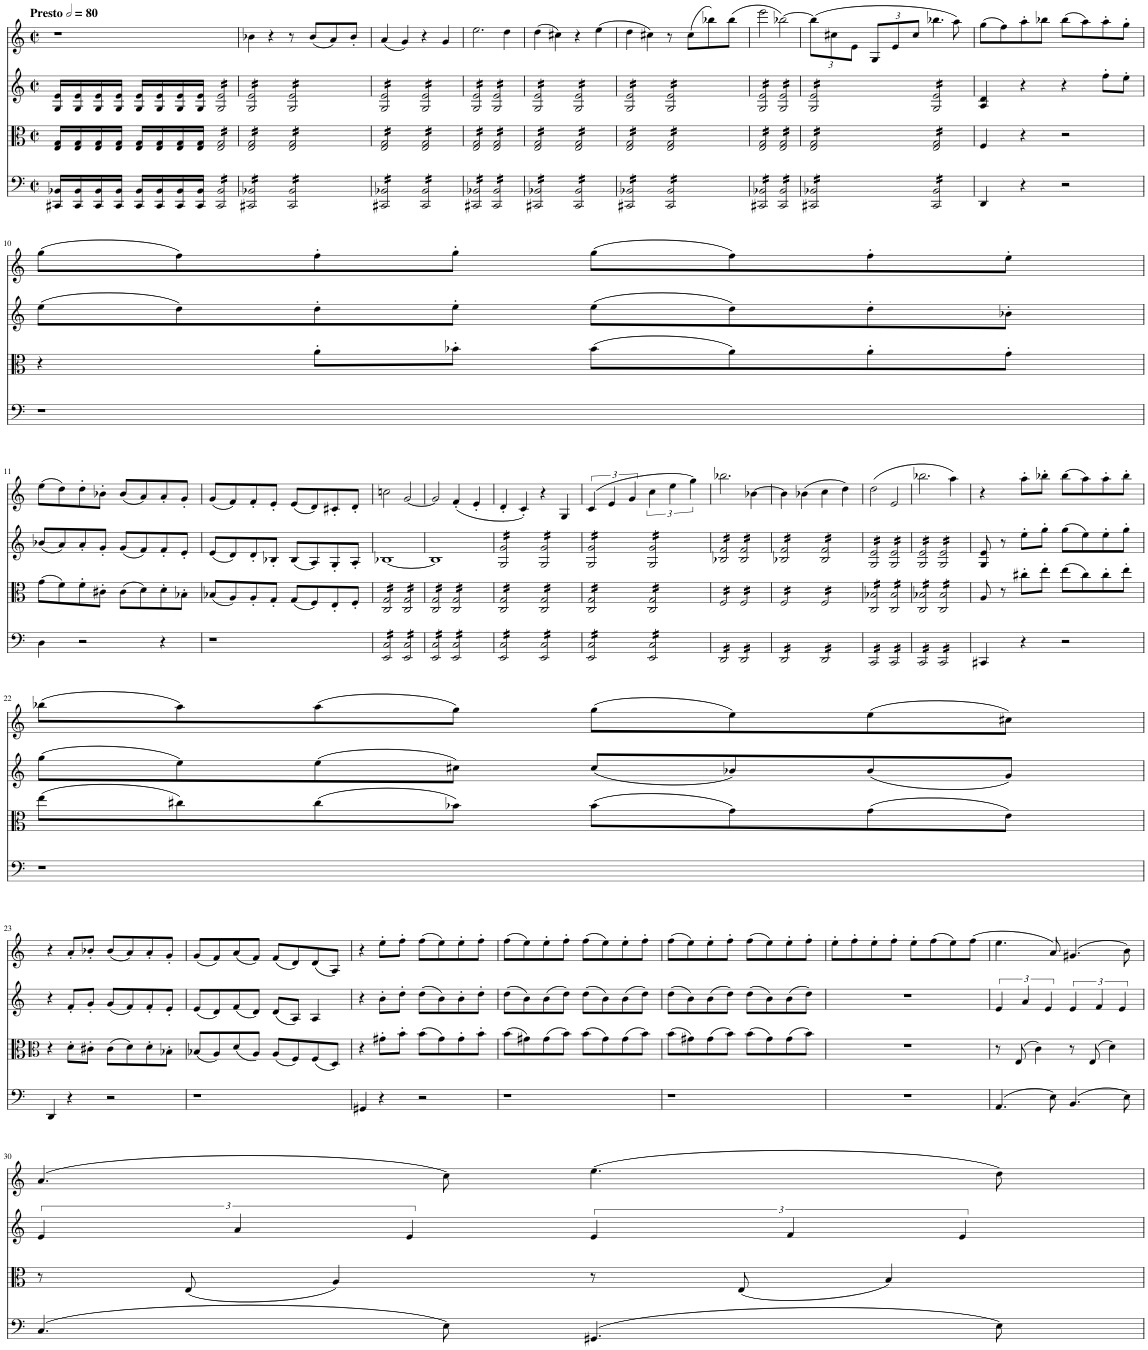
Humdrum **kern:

**kern	**kern	**kern	**kern
*part4	*part3	*part2	*part1
*staff4	*staff3	*staff2	*staff1
*I"Violoncello	*I"Viola	*I"Violin	*I"Violin
*I'Vc	*I'Vla	*I'Vln	*I'Vln
*clefF4	*clefC3	*clefG2	*clefG2
*k[]	*k[]	*k[]	*k[]
*M2/2	*M2/2	*M2/2	*M2/2
*met(c|)	*met(c|)	*met(c|)	*met(c|)
*MM160	*MM160	*MM160	*MM160
=1	=1	=1	=1
!	!	!	!LO:TX:a:B:t=Presto
16CC#X/ 16BB-X/LL	16E/ 16G/LL	16G/ 16e/LL	1r
16CC#/ 16BB-/	16E/ 16G/	16G/ 16e/	.
16CC#/ 16BB-/	16E/ 16G/	16G/ 16e/	.
16CC#/ 16BB-/JJ	16E/ 16G/JJ	16G/ 16e/JJ	.
16CC#/ 16BB-/LL	16E/ 16G/LL	16G/ 16e/LL	.
16CC#/ 16BB-/	16E/ 16G/	16G/ 16e/	.
16CC#/ 16BB-/	16E/ 16G/	16G/ 16e/	.
16CC#/ 16BB-/JJ	16E/ 16G/JJ	16G/ 16e/JJ	.
*tremolo	*	*	*
*	*tremolo	*	*
*	*	*tremolo	*
16CC#/ 16BB-/LL	16E/ 16G/LL	16G/ 16e/LL	.
16CC#/ 16BB-/	16E/ 16G/	16G/ 16e/	.
16CC#/ 16BB-/	16E/ 16G/	16G/ 16e/	.
16CC#/ 16BB-/	16E/ 16G/	16G/ 16e/	.
16CC#/ 16BB-/	16E/ 16G/	16G/ 16e/	.
16CC#/ 16BB-/	16E/ 16G/	16G/ 16e/	.
16CC#/ 16BB-/	16E/ 16G/	16G/ 16e/	.
16CC#/ 16BB-/JJ	16E/ 16G/JJ	16G/ 16e/JJ	.
=2	=2	=2	=2
16CC#X/ 16BB-X/LL	16E/ 16G/LL	16G/ 16e/LL	4b-X\
16CC#X/ 16BB-X/	16E/ 16G/	16G/ 16e/	.
16CC#X/ 16BB-X/	16E/ 16G/	16G/ 16e/	.
16CC#X/ 16BB-X/	16E/ 16G/	16G/ 16e/	.
16CC#X/ 16BB-X/	16E/ 16G/	16G/ 16e/	4r
16CC#X/ 16BB-X/	16E/ 16G/	16G/ 16e/	.
16CC#X/ 16BB-X/	16E/ 16G/	16G/ 16e/	.
16CC#X/ 16BB-X/JJ	16E/ 16G/JJ	16G/ 16e/JJ	.
16CC#/ 16BB-/LL	16E/ 16G/LL	16G/ 16e/LL	8r
16CC#/ 16BB-/	16E/ 16G/	16G/ 16e/	.
16CC#/ 16BB-/	16E/ 16G/	16G/ 16e/	(8b-/L
16CC#/ 16BB-/	16E/ 16G/	16G/ 16e/	.
16CC#/ 16BB-/	16E/ 16G/	16G/ 16e/	8a/)
16CC#/ 16BB-/	16E/ 16G/	16G/ 16e/	.
16CC#/ 16BB-/	16E/ 16G/	16G/ 16e/	8b-'/J
16CC#/ 16BB-/JJ	16E/ 16G/JJ	16G/ 16e/JJ	.
=3	=3	=3	=3
16CC#X/ 16BB-X/LL	16E/ 16G/LL	16G/ 16e/LL	(4a/
16CC#X/ 16BB-X/	16E/ 16G/	16G/ 16e/	.
16CC#X/ 16BB-X/	16E/ 16G/	16G/ 16e/	.
16CC#X/ 16BB-X/	16E/ 16G/	16G/ 16e/	.
16CC#X/ 16BB-X/	16E/ 16G/	16G/ 16e/	4g/)
16CC#X/ 16BB-X/	16E/ 16G/	16G/ 16e/	.
16CC#X/ 16BB-X/	16E/ 16G/	16G/ 16e/	.
16CC#X/ 16BB-X/JJ	16E/ 16G/JJ	16G/ 16e/JJ	.
16CC#/ 16BB-/LL	16E/ 16G/LL	16G/ 16e/LL	4r
16CC#/ 16BB-/	16E/ 16G/	16G/ 16e/	.
16CC#/ 16BB-/	16E/ 16G/	16G/ 16e/	.
16CC#/ 16BB-/	16E/ 16G/	16G/ 16e/	.
16CC#/ 16BB-/	16E/ 16G/	16G/ 16e/	4g/
16CC#/ 16BB-/	16E/ 16G/	16G/ 16e/	.
16CC#/ 16BB-/	16E/ 16G/	16G/ 16e/	.
16CC#/ 16BB-/JJ	16E/ 16G/JJ	16G/ 16e/JJ	.
=4	=4	=4	=4
16CC#X/ 16BB-X/LL	16E/ 16G/LL	16G/ 16e/LL	2.ee\
16CC#X/ 16BB-X/	16E/ 16G/	16G/ 16e/	.
16CC#X/ 16BB-X/	16E/ 16G/	16G/ 16e/	.
16CC#X/ 16BB-X/	16E/ 16G/	16G/ 16e/	.
16CC#X/ 16BB-X/	16E/ 16G/	16G/ 16e/	.
16CC#X/ 16BB-X/	16E/ 16G/	16G/ 16e/	.
16CC#X/ 16BB-X/	16E/ 16G/	16G/ 16e/	.
16CC#X/ 16BB-X/JJ	16E/ 16G/JJ	16G/ 16e/JJ	.
16CC#/ 16BB-/LL	16E/ 16G/LL	16G/ 16e/LL	.
16CC#/ 16BB-/	16E/ 16G/	16G/ 16e/	.
16CC#/ 16BB-/	16E/ 16G/	16G/ 16e/	.
16CC#/ 16BB-/	16E/ 16G/	16G/ 16e/	.
16CC#/ 16BB-/	16E/ 16G/	16G/ 16e/	4dd\
16CC#/ 16BB-/	16E/ 16G/	16G/ 16e/	.
16CC#/ 16BB-/	16E/ 16G/	16G/ 16e/	.
16CC#/ 16BB-/JJ	16E/ 16G/JJ	16G/ 16e/JJ	.
=5	=5	=5	=5
16CC#X/ 16BB-X/LL	16E/ 16G/LL	16G/ 16e/LL	(4dd\
16CC#X/ 16BB-X/	16E/ 16G/	16G/ 16e/	.
16CC#X/ 16BB-X/	16E/ 16G/	16G/ 16e/	.
16CC#X/ 16BB-X/	16E/ 16G/	16G/ 16e/	.
16CC#X/ 16BB-X/	16E/ 16G/	16G/ 16e/	4cc#X\)
16CC#X/ 16BB-X/	16E/ 16G/	16G/ 16e/	.
16CC#X/ 16BB-X/	16E/ 16G/	16G/ 16e/	.
16CC#X/ 16BB-X/JJ	16E/ 16G/JJ	16G/ 16e/JJ	.
16CC#/ 16BB-/LL	16E/ 16G/LL	16G/ 16e/LL	4r
16CC#/ 16BB-/	16E/ 16G/	16G/ 16e/	.
16CC#/ 16BB-/	16E/ 16G/	16G/ 16e/	.
16CC#/ 16BB-/	16E/ 16G/	16G/ 16e/	.
16CC#/ 16BB-/	16E/ 16G/	16G/ 16e/	(4ee\
16CC#/ 16BB-/	16E/ 16G/	16G/ 16e/	.
16CC#/ 16BB-/	16E/ 16G/	16G/ 16e/	.
16CC#/ 16BB-/JJ	16E/ 16G/JJ	16G/ 16e/JJ	.
=6	=6	=6	=6
16CC#X/ 16BB-X/LL	16E/ 16G/LL	16G/ 16e/LL	4dd\
16CC#X/ 16BB-X/	16E/ 16G/	16G/ 16e/	.
16CC#X/ 16BB-X/	16E/ 16G/	16G/ 16e/	.
16CC#X/ 16BB-X/	16E/ 16G/	16G/ 16e/	.
16CC#X/ 16BB-X/	16E/ 16G/	16G/ 16e/	4cc#X\)
16CC#X/ 16BB-X/	16E/ 16G/	16G/ 16e/	.
16CC#X/ 16BB-X/	16E/ 16G/	16G/ 16e/	.
16CC#X/ 16BB-X/JJ	16E/ 16G/JJ	16G/ 16e/JJ	.
16CC#/ 16BB-/LL	16E/ 16G/LL	16G/ 16e/LL	8r
16CC#/ 16BB-/	16E/ 16G/	16G/ 16e/	.
16CC#/ 16BB-/	16E/ 16G/	16G/ 16e/	(8cc#\L
16CC#/ 16BB-/	16E/ 16G/	16G/ 16e/	.
16CC#/ 16BB-/	16E/ 16G/	16G/ 16e/	8bb-X\)
16CC#/ 16BB-/	16E/ 16G/	16G/ 16e/	.
16CC#/ 16BB-/	16E/ 16G/	16G/ 16e/	(8bb-\J
16CC#/ 16BB-/JJ	16E/ 16G/JJ	16G/ 16e/JJ	.
=7	=7	=7	=7
16CC#X/ 16BB-X/LL	16E/ 16G/LL	16G/ 16e/LL	2eee\
16CC#X/ 16BB-X/	16E/ 16G/	16G/ 16e/	.
16CC#X/ 16BB-X/	16E/ 16G/	16G/ 16e/	.
16CC#X/ 16BB-X/	16E/ 16G/	16G/ 16e/	.
16CC#X/ 16BB-X/	16E/ 16G/	16G/ 16e/	.
16CC#X/ 16BB-X/	16E/ 16G/	16G/ 16e/	.
16CC#X/ 16BB-X/	16E/ 16G/	16G/ 16e/	.
16CC#X/ 16BB-X/JJ	16E/ 16G/JJ	16G/ 16e/JJ	.
16CC#/ 16BB-/LL	16E/ 16G/LL	16G/ 16e/LL	[2bb-X\)
16CC#/ 16BB-/	16E/ 16G/	16G/ 16e/	.
16CC#/ 16BB-/	16E/ 16G/	16G/ 16e/	.
16CC#/ 16BB-/	16E/ 16G/	16G/ 16e/	.
16CC#/ 16BB-/	16E/ 16G/	16G/ 16e/	.
16CC#/ 16BB-/	16E/ 16G/	16G/ 16e/	.
16CC#/ 16BB-/	16E/ 16G/	16G/ 16e/	.
16CC#/ 16BB-/JJ	16E/ 16G/JJ	16G/ 16e/JJ	.
=8	=8	=8	=8
*	*	*	*Xbrackettup
16CC#X/ 16BB-X/LL	16E/ 16G/LL	16G/ 16e/LL	(12bb-\L]
16CC#X/ 16BB-X/	16E/ 16G/	16G/ 16e/	.
.	.	.	12cc#X\
16CC#X/ 16BB-X/	16E/ 16G/	16G/ 16e/	.
.	.	.	12e\J
16CC#X/ 16BB-X/	16E/ 16G/	16G/ 16e/	.
16CC#X/ 16BB-X/	16E/ 16G/	16G/ 16e/	12G/L
16CC#X/ 16BB-X/	16E/ 16G/	16G/ 16e/	.
.	.	.	12e/
16CC#X/ 16BB-X/	16E/ 16G/	16G/ 16e/	.
.	.	.	12cc#/J
16CC#X/ 16BB-X/JJ	16E/ 16G/JJ	16G/ 16e/JJ	.
16CC#/ 16BB-/LL	16E/ 16G/LL	16G/ 16e/LL	4.bb-X\
16CC#/ 16BB-/	16E/ 16G/	16G/ 16e/	.
16CC#/ 16BB-/	16E/ 16G/	16G/ 16e/	.
16CC#/ 16BB-/	16E/ 16G/	16G/ 16e/	.
16CC#/ 16BB-/	16E/ 16G/	16G/ 16e/	.
16CC#/ 16BB-/	16E/ 16G/	16G/ 16e/	.
16CC#/ 16BB-/	16E/ 16G/	16G/ 16e/	8aa\)
16CC#/ 16BB-/JJ	16E/ 16G/JJ	16G/ 16e/JJ	.
*	*	*Xtremolo	*
*	*Xtremolo	*	*
*Xtremolo	*	*	*
=9	=9	=9	=9
4DD/	4F/	4A/ 4d/	(8gg\L
.	.	.	8ff\)
4r	4r	4r	8aa'\
.	.	.	8bb-X\J
2r	2r	4r	(8bb-\L
.	.	.	8aa\)
.	.	8ff'\L	8aa'\
.	.	8ee'\J	8gg'\J
!!LO:LB:g=z
=10	=10	=10	=10
1r	4r	(8ee\L	(8gg\L
.	.	8dd\)	8ff\)
.	8a'\L	8dd'\	8ff'\
.	8b-X'\J	8ee'\J	8gg'\J
.	(8b-\L	(8ee\L	(8gg\L
.	8a\)	8dd\)	8ff\)
.	8a'\	8dd'\	8ff'\
.	8g'\J	8b-X'\J	8ee'\J
!!LO:LB:g=z
=11	=11	=11	=11
4D\	(8g\L	(8b-X/L	(8ee\L
.	8f\)	8a/)	8dd\)
2r	8f'\	8a'/	8dd'\
.	8c#X'\J	8g'/J	8b-X'\J
.	(8c#\L	(8g/L	(8b-/L
.	8d\)	8f/)	8a/)
4r	8d'\	8f'/	8a'/
.	8B-X'\J	8e'/J	8g'/J
=12	=12	=12	=12
1r	(8B-X/L	(8e/L	(8g/L
.	8A/)	8d/)	8f/)
.	8A'/	8d'/	8f'/
.	8G'/J	8B-X'/J	8e'/J
.	(8G/L	(8B-/L	(8e/L
.	8F/)	8A/)	8d/)
.	8E'/	8G'/	8c#X'/
.	8F'/J	8A'/J	8d'/J
=13	=13	=13	=13
*tremolo	*	*	*
*	*tremolo	*	*
16EE/ 16C/LL	16C/ 16G/LL	[1B-X	2ccn\
16EE/ 16C/	16C/ 16G/	.	.
16EE/ 16C/	16C/ 16G/	.	.
16EE/ 16C/	16C/ 16G/	.	.
16EE/ 16C/	16C/ 16G/	.	.
16EE/ 16C/	16C/ 16G/	.	.
16EE/ 16C/	16C/ 16G/	.	.
16EE/ 16C/JJ	16C/ 16G/JJ	.	.
16EE/ 16C/LL	16C/ 16G/LL	.	[2g/
16EE/ 16C/	16C/ 16G/	.	.
16EE/ 16C/	16C/ 16G/	.	.
16EE/ 16C/	16C/ 16G/	.	.
16EE/ 16C/	16C/ 16G/	.	.
16EE/ 16C/	16C/ 16G/	.	.
16EE/ 16C/	16C/ 16G/	.	.
16EE/ 16C/JJ	16C/ 16G/JJ	.	.
=14	=14	=14	=14
16EE/ 16C/LL	16C/ 16G/LL	1B-]	2g/]
16EE/ 16C/	16C/ 16G/	.	.
16EE/ 16C/	16C/ 16G/	.	.
16EE/ 16C/	16C/ 16G/	.	.
16EE/ 16C/	16C/ 16G/	.	.
16EE/ 16C/	16C/ 16G/	.	.
16EE/ 16C/	16C/ 16G/	.	.
16EE/ 16C/JJ	16C/ 16G/JJ	.	.
16EE/ 16C/LL	16C/ 16G/LL	.	(4f'/
16EE/ 16C/	16C/ 16G/	.	.
16EE/ 16C/	16C/ 16G/	.	.
16EE/ 16C/	16C/ 16G/	.	.
16EE/ 16C/	16C/ 16G/	.	4e'/
16EE/ 16C/	16C/ 16G/	.	.
16EE/ 16C/	16C/ 16G/	.	.
16EE/ 16C/JJ	16C/ 16G/JJ	.	.
=15	=15	=15	=15
*	*	*tremolo	*
16EE/ 16C/LL	16C/ 16G/LL	16G/ 16g/LL	4d'/
16EE/ 16C/	16C/ 16G/	16G/ 16g/	.
16EE/ 16C/	16C/ 16G/	16G/ 16g/	.
16EE/ 16C/	16C/ 16G/	16G/ 16g/	.
16EE/ 16C/	16C/ 16G/	16G/ 16g/	4c'/)
16EE/ 16C/	16C/ 16G/	16G/ 16g/	.
16EE/ 16C/	16C/ 16G/	16G/ 16g/	.
16EE/ 16C/JJ	16C/ 16G/JJ	16G/ 16g/JJ	.
16EE/ 16C/LL	16C/ 16G/LL	16G/ 16g/LL	4r
16EE/ 16C/	16C/ 16G/	16G/ 16g/	.
16EE/ 16C/	16C/ 16G/	16G/ 16g/	.
16EE/ 16C/	16C/ 16G/	16G/ 16g/	.
16EE/ 16C/	16C/ 16G/	16G/ 16g/	4G/
16EE/ 16C/	16C/ 16G/	16G/ 16g/	.
16EE/ 16C/	16C/ 16G/	16G/ 16g/	.
16EE/ 16C/JJ	16C/ 16G/JJ	16G/ 16g/JJ	.
=16	=16	=16	=16
*	*	*	*brackettup
16EE/ 16C/LL	16C/ 16G/LL	16G/ 16g/LL	(6c/
16EE/ 16C/	16C/ 16G/	16G/ 16g/	.
16EE/ 16C/	16C/ 16G/	16G/ 16g/	.
.	.	.	6e/
16EE/ 16C/	16C/ 16G/	16G/ 16g/	.
16EE/ 16C/	16C/ 16G/	16G/ 16g/	.
16EE/ 16C/	16C/ 16G/	16G/ 16g/	.
.	.	.	6g/
16EE/ 16C/	16C/ 16G/	16G/ 16g/	.
16EE/ 16C/JJ	16C/ 16G/JJ	16G/ 16g/JJ	.
16EE/ 16C/LL	16C/ 16G/LL	16G/ 16g/LL	6cc\
16EE/ 16C/	16C/ 16G/	16G/ 16g/	.
16EE/ 16C/	16C/ 16G/	16G/ 16g/	.
.	.	.	6ee\
16EE/ 16C/	16C/ 16G/	16G/ 16g/	.
16EE/ 16C/	16C/ 16G/	16G/ 16g/	.
16EE/ 16C/	16C/ 16G/	16G/ 16g/	.
.	.	.	6gg\)
16EE/ 16C/	16C/ 16G/	16G/ 16g/	.
16EE/ 16C/JJ	16C/ 16G/JJ	16G/ 16g/JJ	.
=17	=17	=17	=17
16DD/LL	16F/LL	16B-X/ 16f/LL	2.bb-X\
16DD/	16F/	16B-X/ 16f/	.
16DD/	16F/	16B-X/ 16f/	.
16DD/	16F/	16B-X/ 16f/	.
16DD/	16F/	16B-X/ 16f/	.
16DD/	16F/	16B-X/ 16f/	.
16DD/	16F/	16B-X/ 16f/	.
16DD/JJ	16F/JJ	16B-X/ 16f/JJ	.
16DD/LL	16F/LL	16B-/ 16f/LL	.
16DD/	16F/	16B-/ 16f/	.
16DD/	16F/	16B-/ 16f/	.
16DD/	16F/	16B-/ 16f/	.
16DD/	16F/	16B-/ 16f/	[4b-X\
16DD/	16F/	16B-/ 16f/	.
16DD/	16F/	16B-/ 16f/	.
16DD/JJ	16F/JJ	16B-/ 16f/JJ	.
=18	=18	=18	=18
16DD/LL	16F/LL	16B-X/ 16f/LL	4b-\]
16DD/	16F/	16B-X/ 16f/	.
16DD/	16F/	16B-X/ 16f/	.
16DD/	16F/	16B-X/ 16f/	.
16DD/	16F/	16B-X/ 16f/	(4b-X\
16DD/	16F/	16B-X/ 16f/	.
16DD/	16F/	16B-X/ 16f/	.
16DD/JJ	16F/JJ	16B-X/ 16f/JJ	.
16DD/LL	16F/LL	16B-/ 16f/LL	4cc\
16DD/	16F/	16B-/ 16f/	.
16DD/	16F/	16B-/ 16f/	.
16DD/	16F/	16B-/ 16f/	.
16DD/	16F/	16B-/ 16f/	4dd\)
16DD/	16F/	16B-/ 16f/	.
16DD/	16F/	16B-/ 16f/	.
16DD/JJ	16F/JJ	16B-/ 16f/JJ	.
=19	=19	=19	=19
16CC/LL	16C/ 16B-X/LL	16G/ 16e/LL	(2dd\
16CC/	16C/ 16B-X/	16G/ 16e/	.
16CC/	16C/ 16B-X/	16G/ 16e/	.
16CC/	16C/ 16B-X/	16G/ 16e/	.
16CC/	16C/ 16B-X/	16G/ 16e/	.
16CC/	16C/ 16B-X/	16G/ 16e/	.
16CC/	16C/ 16B-X/	16G/ 16e/	.
16CC/JJ	16C/ 16B-X/JJ	16G/ 16e/JJ	.
16CC/LL	16C/ 16B-/LL	16G/ 16e/LL	2e/
16CC/	16C/ 16B-/	16G/ 16e/	.
16CC/	16C/ 16B-/	16G/ 16e/	.
16CC/	16C/ 16B-/	16G/ 16e/	.
16CC/	16C/ 16B-/	16G/ 16e/	.
16CC/	16C/ 16B-/	16G/ 16e/	.
16CC/	16C/ 16B-/	16G/ 16e/	.
16CC/JJ	16C/ 16B-/JJ	16G/ 16e/JJ	.
=20	=20	=20	=20
16CC/LL	16C/ 16B-X/LL	16G/ 16e/LL	2.bb-X\
16CC/	16C/ 16B-X/	16G/ 16e/	.
16CC/	16C/ 16B-X/	16G/ 16e/	.
16CC/	16C/ 16B-X/	16G/ 16e/	.
16CC/	16C/ 16B-X/	16G/ 16e/	.
16CC/	16C/ 16B-X/	16G/ 16e/	.
16CC/	16C/ 16B-X/	16G/ 16e/	.
16CC/JJ	16C/ 16B-X/JJ	16G/ 16e/JJ	.
16CC/LL	16C/ 16B-/LL	16G/ 16e/LL	.
16CC/	16C/ 16B-/	16G/ 16e/	.
16CC/	16C/ 16B-/	16G/ 16e/	.
16CC/	16C/ 16B-/	16G/ 16e/	.
16CC/	16C/ 16B-/	16G/ 16e/	4aa\)
16CC/	16C/ 16B-/	16G/ 16e/	.
16CC/	16C/ 16B-/	16G/ 16e/	.
16CC/JJ	16C/ 16B-/JJ	16G/ 16e/JJ	.
*	*	*Xtremolo	*
*	*Xtremolo	*	*
*Xtremolo	*	*	*
=21	=21	=21	=21
4CC#X/	8A/	8G/ 8e/	4r
.	8r	8r	.
4r	8cc#X'\L	8ee'\L	8aa'\L
.	8ee'\J	8gg'\J	8bb-X'\J
2r	(8ee\L	(8gg\L	(8bb-\L
.	8cc#\)	8ee\)	8aa\)
.	8cc#'\	8ee'\	8aa'\
.	8ee'\J	8gg'\J	8bb-'\J
!!LO:LB:g=z
=22	=22	=22	=22
1r	(8ee\L	(8gg\L	(8bb-X\L
.	8cc#X\)	8ee\)	8aa\)
.	(8cc#\	(8ee\	(8aa\
.	8b-X\J)	8cc#X\J)	8gg\J)
.	(8b-\L	(8cc#/L	(8gg\L
.	8g\)	8b-X/)	8ee\)
.	(8g\	(8b-/	(8ee\
.	8e\J)	8g/J)	8cc#X\J)
!!LO:LB:g=z
=23	=23	=23	=23
*	*clefC3	*	*
4DD/	4r	4r	4r
4r	8d'\L	8f'/L	8a'/L
.	8c#X'\J	8g'/J	8b-X'/J
2r	(8c#\L	(8g/L	(8b-/L
.	8d\)	8f/)	8a/)
.	8d'\	8f'/	8a'/
.	8B-X'\J	8e'/J	8g'/J
=24	=24	=24	=24
1r	(8B-X/L	(8e/L	(8g/L
.	8A/)	8d/)	8f/)
.	(8d/	(8f/	(8a/
.	8A/J)	8d/J)	8f/J)
.	(8A/L	(8d/L	(8f/L
.	8F/)	8A/J)	8d/)
.	(8F/	4A/	(8d/
.	8D/J)	.	8A/J)
=25	=25	=25	=25
4GG#X/	4r	4r	4r
4r	8g#X'\L	8b'\L	8ee'\L
.	8b'\J	8dd'\J	8ff'\J
2r	(8b\L	(8dd\L	(8ff\L
.	8g#\)	8b\)	8ee\)
.	8g#'\	8b'\	8ee'\
.	8b'\J	8dd'\J	8ff'\J
=26	=26	=26	=26
1r	(8b\L	(8dd\L	(8ff\L
.	8g#X\)	8b\)	8ee\)
.	(8g#\	(8b\	8ee'\
.	8b\J)	8dd\J)	8ff'\J
.	(8b\L	(8dd\L	(8ff\L
.	8g#\)	8b\)	8ee\)
.	(8g#\	(8b\	8ee'\
.	8b\J)	8dd\J)	8ff'\J
=27	=27	=27	=27
1r	(8b\L	(8dd\L	(8ff\L
.	8g#X\)	8b\)	8ee\)
.	(8g#\	(8b\	8ee'\
.	8b\J)	8dd\J)	8ff'\J
.	(8b\L	(8dd\L	(8ff\L
.	8g#\)	8b\)	8ee\)
.	(8g#\	(8b\	8ee'\
.	8b\J)	8dd\J)	8ff'\J
=28	=28	=28	=28
1r	1r	1r	8ee'\L
.	.	.	8ff'\
.	.	.	8ee'\
.	.	.	8ff'\J
.	.	.	8ee'\L
.	.	.	(8ff\
.	.	.	8ee\)
.	.	.	(8ff\J
=29	=29	=29	=29
(4.AA/	8r	6e/	4.ee\
.	(8E/	.	.
.	.	6a/	.
.	4c\)	.	.
.	.	6e/	.
8E\)	.	.	8a/)
(4.BB/	8r	6e/	(4.g#X/
.	(8E/	.	.
.	.	6f/	.
.	4d\)	.	.
.	.	6e/	.
8E\)	.	.	8b\)
!!LO:LB:g=z
=30	=30	=30	=30
(4.C/	8r	6e/	(4.a/
.	(8E/	.	.
.	.	6a/	.
.	4A/)	.	.
.	.	6e/	.
8E\)	.	.	8cc\)
(4.GG#X/	8r	6e/	(4.ee\
.	(8E/	.	.
.	.	6f/	.
.	4B/)	.	.
.	.	6e/	.
8E\)	.	.	8dd\)
=	=	=	=
*-	*-	*-	*-
